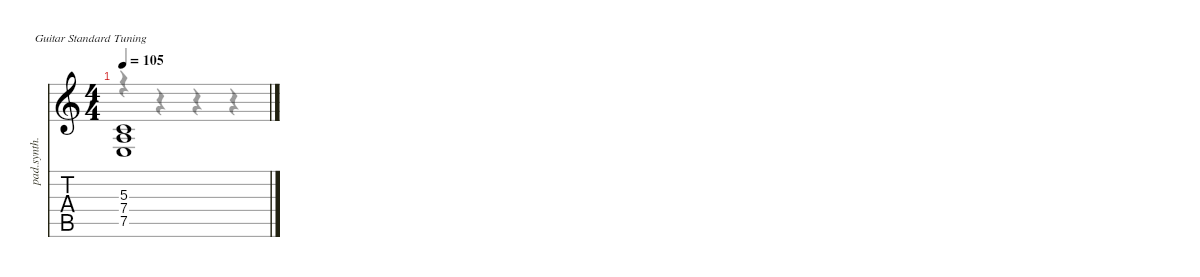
\defaultSystemsLayout 4
\hideDynamics
\bracketExtendMode nobrackets
\otherSystemsTrackNameOrientation horizontal
\track ("Pad" "pad.synth.") {instrument pad7halo}
\staff {score tabs}
\tuning (E4 B3 G3 D3 A2 E2)
\voice
\ts (4 4)
\tempo 105
\clef g2
\ks c
(5.3{t} 7.4{t} 7.5{t}).1{dy f}
\voice
\clef g2
\ottava regular
\simile none
\ks c
r.4{dy mf} r.4 r.4 r.4
